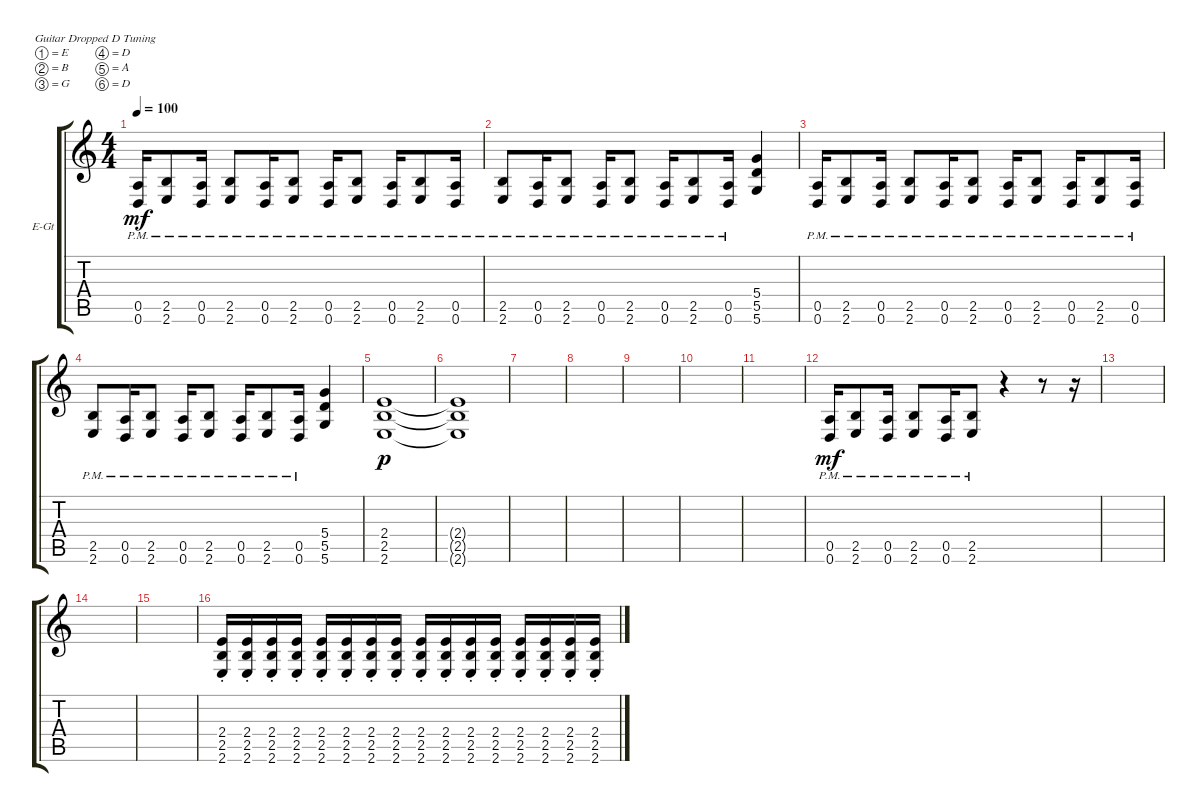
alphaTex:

\defaultSystemsLayout 4
\bracketExtendMode groupsimilarinstruments
\firstSystemTrackNameOrientation horizontal
\otherSystemsTrackNameOrientation horizontal
\track ("Electric Guitar" "E-Gt") {instrument distortionguitar}
\staff {score tabs}
\tuning (E4 B3 G3 D3 A2 D2)
\ts (4 4)
\tempo 100
\clef g2
\ks c
(0.6{pm} 0.5{pm}).16{dy mf} (2.6{pm} 2.5{pm}).8 (0.6{pm} 0.5{pm}).16 (2.6{pm} 2.5{pm}).8 (0.6{pm} 0.5{pm}).16 (2.6{pm} 2.5{pm}).8 (0.6{pm} 0.5{pm}).16 (2.6{pm} 2.5{pm}).8 (0.6{pm} 0.5{pm}).16 (2.6{pm} 2.5{pm}).8 (0.6{pm} 0.5{pm}).16 |
(2.6{pm} 2.5{pm}).8 (0.6{pm} 0.5{pm}).16 (2.6{pm} 2.5{pm}).8 (0.6{pm} 0.5{pm}).16 (2.6{pm} 2.5{pm}).8 (0.6{pm} 0.5{pm}).16 (2.6{pm} 2.5{pm}).8 (0.6{pm} 0.5{pm}).16 (5.6 5.5 5.4).4 |
(0.6{pm} 0.5{pm}).16 (2.6{pm} 2.5{pm}).8 (0.6{pm} 0.5{pm}).16 (2.6{pm} 2.5{pm}).8 (0.6{pm} 0.5{pm}).16 (2.6{pm} 2.5{pm}).8 (0.6{pm} 0.5{pm}).16 (2.6{pm} 2.5{pm}).8 (0.6{pm} 0.5{pm}).16 (2.6{pm} 2.5{pm}).8 (0.6{pm} 0.5{pm}).16 |
(2.6{pm} 2.5{pm}).8 (0.6{pm} 0.5{pm}).16 (2.6{pm} 2.5{pm}).8 (0.6{pm} 0.5{pm}).16 (2.6{pm} 2.5{pm}).8 (0.6{pm} 0.5{pm}).16 (2.6{pm} 2.5{pm}).8 (0.6{pm} 0.5{pm}).16 (5.6 5.5 5.4).4 |
(2.6 2.5 2.4).1{dy p} |
(2.6{t} 2.5{t} 2.4{t}).1 |
|
|
|
|
|
(0.6{pm} 0.5{pm}).16{dy mf} (2.6{pm} 2.5{pm}).8 (0.6{pm} 0.5{pm}).16 (2.6{pm} 2.5{pm}).8 (0.6{pm} 0.5{pm}).16 (2.6{pm} 2.5{pm}).8 r.4 r.8 r.16 |
|
|
|
(2.6{st} 2.5{st} 2.4{st}).16 (2.6{st} 2.4{st} 2.5{st}).16 (2.6{st} 2.5{st} 2.4{st}).16 (2.6{st} 2.4{st} 2.5{st}).16 (2.6{st} 2.5{st} 2.4{st}).16 (2.6{st} 2.4{st} 2.5{st}).16 (2.6{st} 2.5{st} 2.4{st}).16 (2.6{st} 2.4{st} 2.5{st}).16 (2.6{st} 2.5{st} 2.4{st}).16 (2.6{st} 2.4{st} 2.5{st}).16 (2.6{st} 2.5{st} 2.4{st}).16 (2.6{st} 2.4{st} 2.5{st}).16 (2.6{st} 2.5{st} 2.4{st}).16 (2.6{st} 2.4{st} 2.5{st}).16 (2.6{st} 2.5{st} 2.4{st}).16 (2.6{st} 2.4{st} 2.5{st}).16
